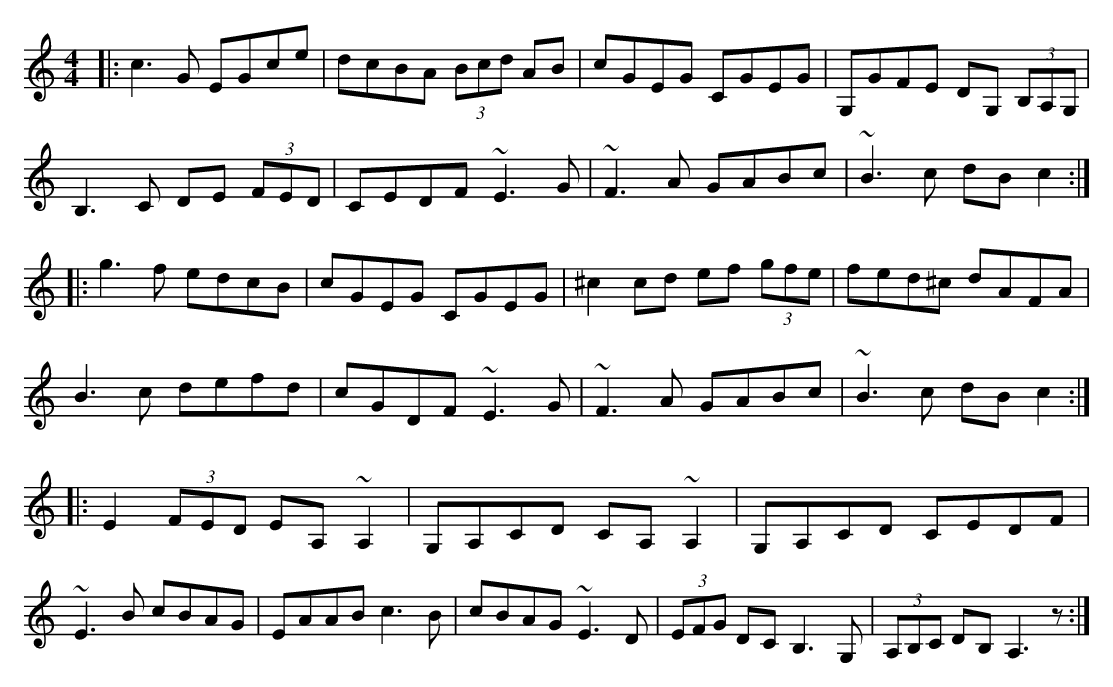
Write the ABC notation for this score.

X:1
M:4/4
K:C
|:c3 G EGce|dcBA (3Bcd AB|cGEG CGEG|G,GFE DG, (3B,A,G,|
B,3 C DE (3FED|CEDF ~E3G|~F3 A GABc|~B3 c dB c2:|
|:g3 f edcB|cGEG CGEG|^c2 cd ef (3gfe|fed^c dAFA|
B3c defd|cGDF ~E3 G|~F3A GABc|~B3c dB c2:|
|:E2 (3FED EA,~A,2|G,A,CD CA,~A,2|G,A,CD CEDF|
~E3 B cBAG|EAAB c3 B|cBAG~E3D|(3EFG DC B,3 G,|(3A,B,C DB, A,3 z:|
